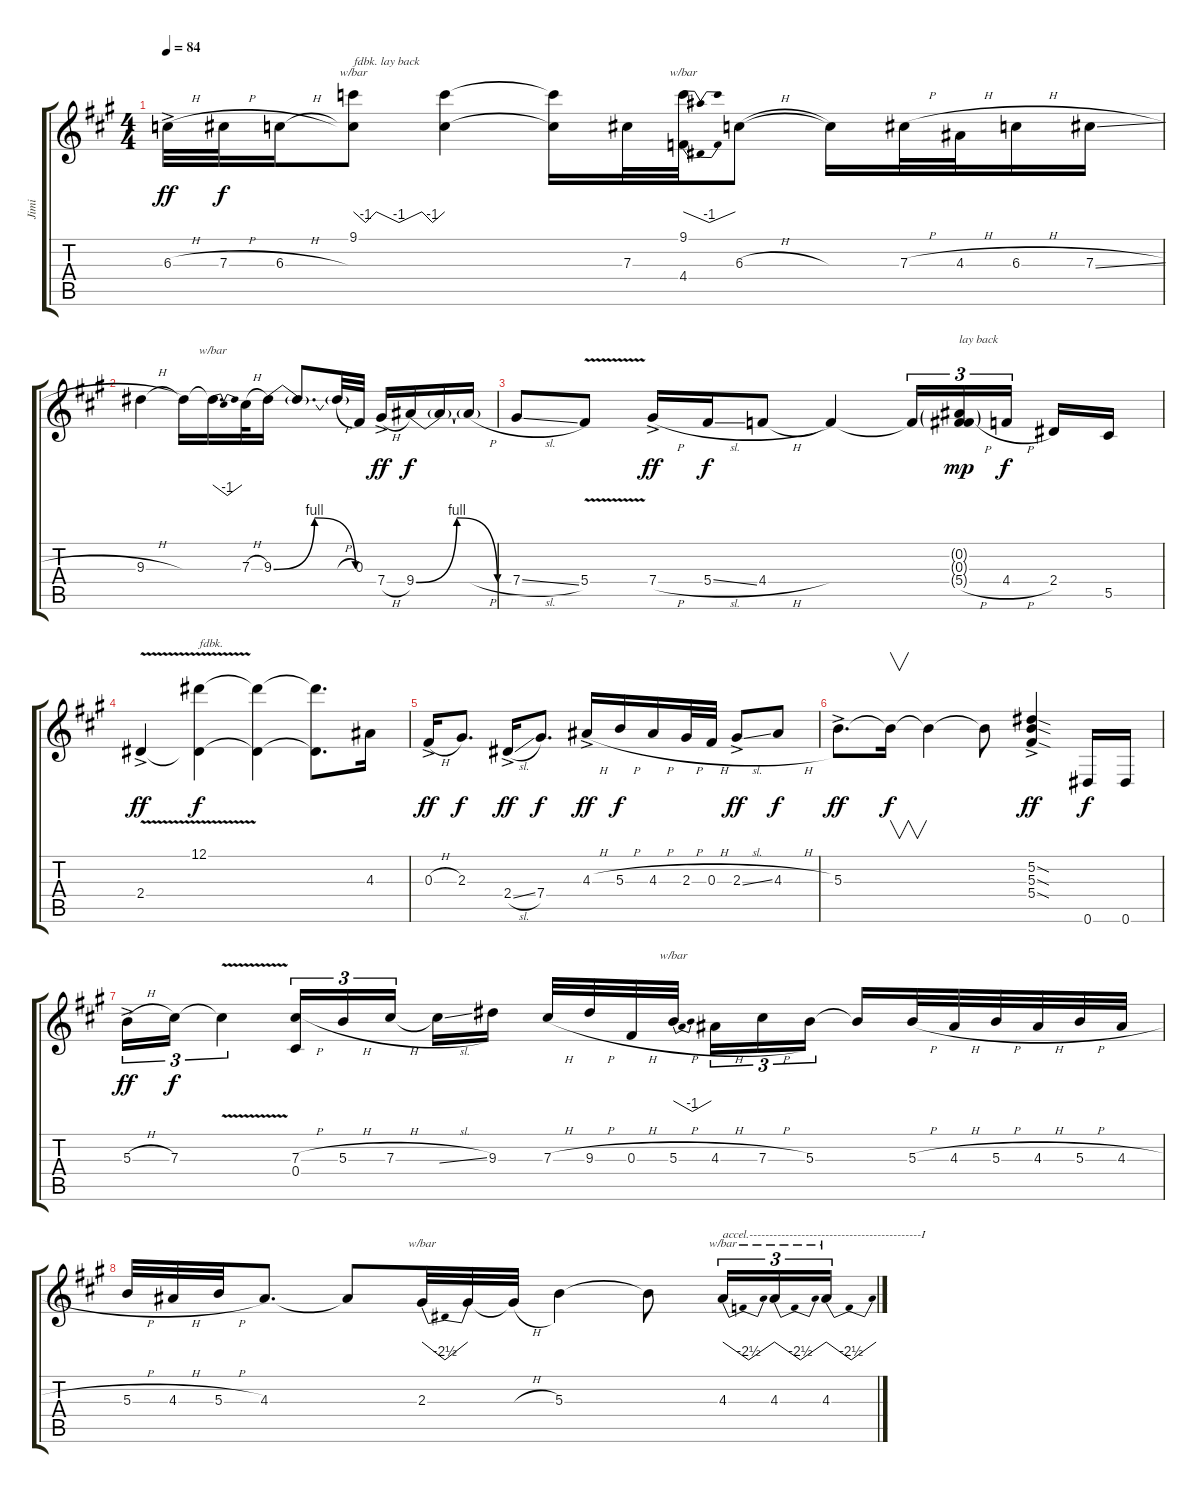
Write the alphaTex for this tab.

\track ("Jimi" "Jimi") {instrument overdrivenguitar}
\staff {score tabs}
\tuning (Eb4 Bb3 Gb3 Db3 Ab2 Eb2) {hide}
\ts (4 4)
\tempo 84
\clef g2
\ks a
6.3{h ac}.32{dy ff} 7.3{h}.32{dy f} 6.3{h}.16 (9.1 6.3{t}).8{tbe (custom default 0 0 8 -4 15 0 30 -4 45 0 52 -4 60 0) txt "fdbk. lay back"} (9.1{t} 6.3{t}).4 (9.1{t} 6.3{t}).16 7.3.32 (9.1 4.4).32{tbe (dip default 0 0 30 -4 60 0)} 6.3{h}.8 6.3{t}.16 7.3{h}.32 4.3{h}.32 6.3{h}.16 7.3{sl}.16 |
9.3{h}.4 9.3{t}.16 9.3{t}.16{d tbe (dip default 0 0 30 -4 60 0)} 7.3{h}.32 9.3{be (bendrelease 0 0 30 4 30 4 60 0)}.16 9.3{t}.8{d} 9.3{h t}.32 0.3.32 7.4{h ac}.16{dy ff} 9.4{be (bendrelease 0 0 30 4 30 4 60 0)}.16{dy f} 9.4{t}.16 9.4{h t}.16 |
7.4{sl}.8 5.4{v}.8 7.4{h ac}.16{dy ff} 5.4{sl}.16{dy f} 4.4{h}.8 4.4{t}.4 4.4{t}.16{tu (3 2)} (0.2{g} 0.3{g} 5.4{h g}).16{tu (3 2) txt "lay back" dy mp} 4.4{h}.16{tu (3 2) dy f beam splitsecondary} 2.4.16 5.5.16 |
2.4{v ac}.4{dy ff} (12.1 2.4{t}).4{txt "fdbk." dy f} (12.1{t} 2.4{t}).4 (12.1{t} 2.4{t}).8{d} 4.3.16 |
0.3{h ac}.16{dy ff} 2.3.8{d dy f} 2.4{sl ac}.16{dy ff} 7.4.8{d dy f} 4.3{h ac}.16{dy ff} 5.3{h}.16{dy f} 4.3{h}.16 2.3{h}.32 0.3{h}.32 2.3{sl ac}.8{dy ff} 4.3{h}.8{dy f} |
5.3{ac}.8{d dy ff} 5.3{t}.16{v dy f} 5.3{t}.4 5.3{t}.8 (5.2{sod ac} 5.3{sod ac} 5.4{sod ac}).4{dy ff} 0.6.16{dy f} 0.6.16 |
5.3{h ac}.16{tu (3 2) dy ff} 7.3.16{tu (3 2) dy f} 7.3{v t}.4{tu (3 2)} (7.3{h} 0.4).16{tu (3 2)} 5.3{h}.16{tu (3 2)} 7.3{h}.16{tu (3 2) beam splitsecondary} 7.3{sl t}.16 9.3.16 7.3{h}.32 9.3{h}.32 0.3{h}.32 5.3{h}.32{tbe (dip default 0 0 30 -4 60 0) beam splitsecondary} 4.3{h}.16{tu (3 2)} 7.3{h}.16{tu (3 2)} 5.3.16{tu (3 2)} 5.3{t}.16 5.3{h}.32 4.3{h}.32 5.3{h}.32 4.3{h}.32 5.3{h}.32 4.3{h}.32 |
5.3{h}.32 4.3{h}.32 5.3{h}.32 4.3.8{d} 4.3{t}.8 2.3.32{tbe (dip default 0 0 30 -10 60 0)} 2.3{t}.32 2.3{h t}.32 5.3.4 5.3{t}.8 4.3.16{tu (3 2) tbe (dip default 0 0 30 -10 60 0) txt "accel.-------------------------------------------I"} 4.3.16{tu (3 2) tbe (dip default 0 0 30 -10 60 0)} 4.3{sl}.16{tu (3 2) tbe (dip default 0 0 30 -10 60 0)}
